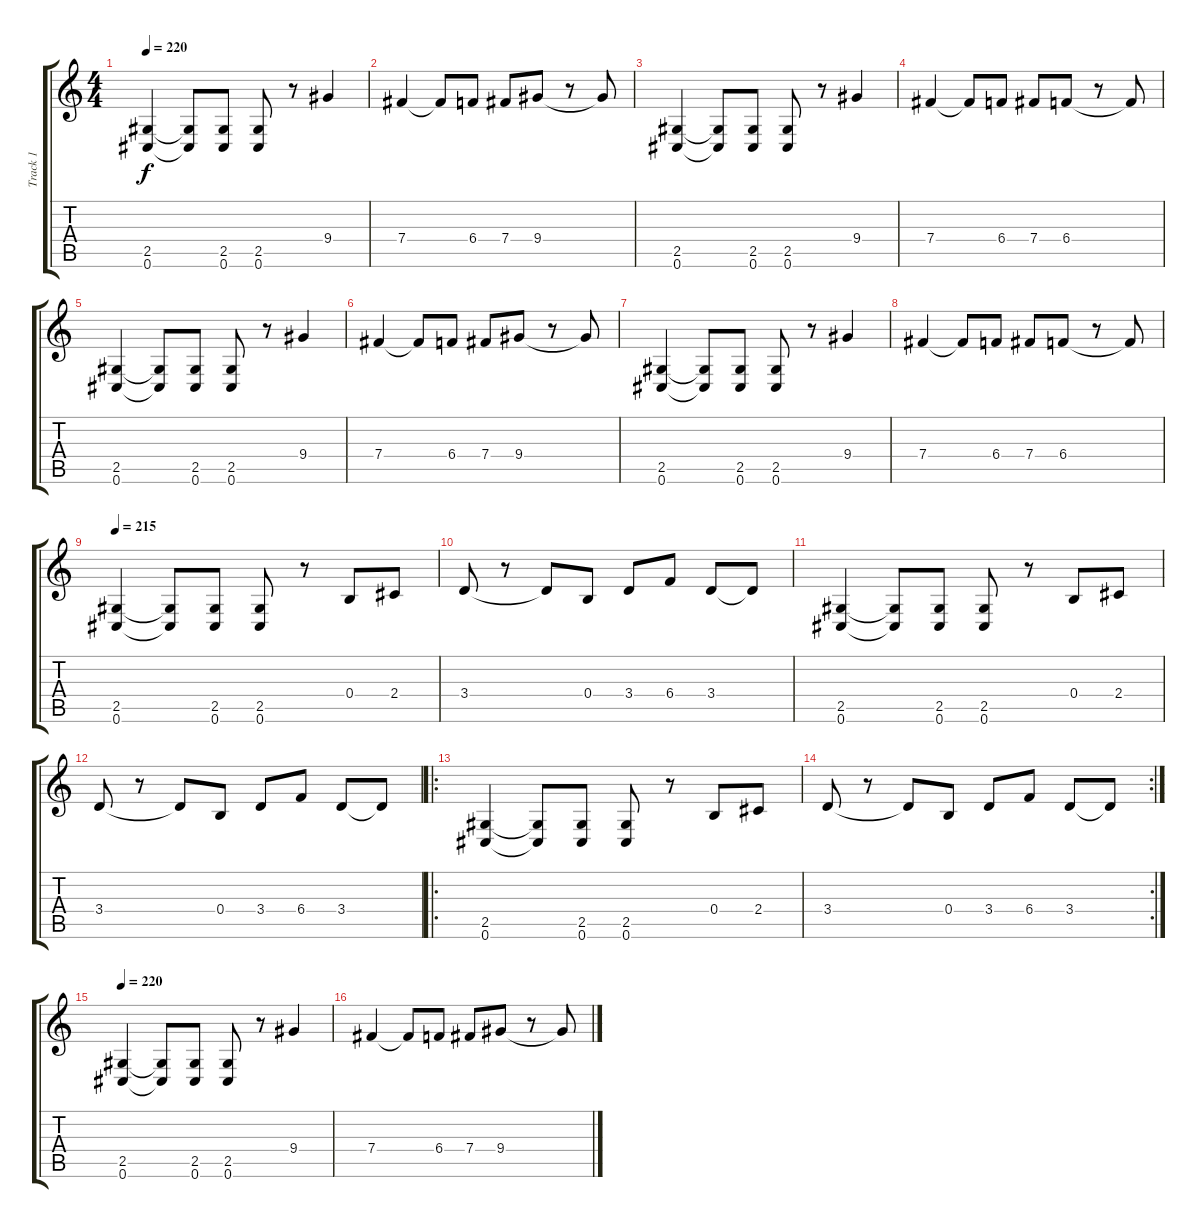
\track ("Track 1" "Track 1") {instrument distortionguitar}
\staff {score tabs}
\tuning (Db4 Ab3 E3 B2 Gb2 Db2) {hide}
\ts (4 4)
\tempo 220
\clef g2
\ks c
(2.5 0.6).4{dy f} (2.5{t} 0.6{t}).8 (2.5 0.6).8 (2.5 0.6).8 r.8 9.4.4 |
7.4.4 7.4{t}.8 6.4.8 7.4.8 9.4.8 r.8 9.4{t}.8 |
(2.5 0.6).4 (2.5{t} 0.6{t}).8 (2.5 0.6).8 (2.5 0.6).8 r.8 9.4.4 |
7.4.4 7.4{t}.8 6.4.8 7.4.8 6.4.8 r.8 6.4{t}.8 |
(2.5 0.6).4 (2.5{t} 0.6{t}).8 (2.5 0.6).8 (2.5 0.6).8 r.8 9.4.4 |
7.4.4 7.4{t}.8 6.4.8 7.4.8 9.4.8 r.8 9.4{t}.8 |
(2.5 0.6).4 (2.5{t} 0.6{t}).8 (2.5 0.6).8 (2.5 0.6).8 r.8 9.4.4 |
7.4.4 7.4{t}.8 6.4.8 7.4.8 6.4.8 r.8 6.4{t}.8 |
\tempo 215
(2.5 0.6).4 (2.5{t} 0.6{t}).8 (2.5 0.6).8 (2.5 0.6).8 r.8 0.4.8 2.4.8 |
3.4.8 r.8 3.4{t}.8 0.4.8 3.4.8 6.4.8 3.4.8 3.4{t}.8 |
(2.5 0.6).4 (2.5{t} 0.6{t}).8 (2.5 0.6).8 (2.5 0.6).8 r.8 0.4.8 2.4.8 |
3.4.8 r.8 3.4{t}.8 0.4.8 3.4.8 6.4.8 3.4.8 3.4{t}.8 |
\ro
(2.5 0.6).4 (2.5{t} 0.6{t}).8 (2.5 0.6).8 (2.5 0.6).8 r.8 0.4.8 2.4.8 |
\rc 2
3.4.8 r.8 3.4{t}.8 0.4.8 3.4.8 6.4.8 3.4.8 3.4{t}.8 |
\tempo 220
(2.5 0.6).4 (2.5{t} 0.6{t}).8 (2.5 0.6).8 (2.5 0.6).8 r.8 9.4.4 |
7.4.4 7.4{t}.8 6.4.8 7.4.8 9.4.8 r.8 9.4{t}.8
